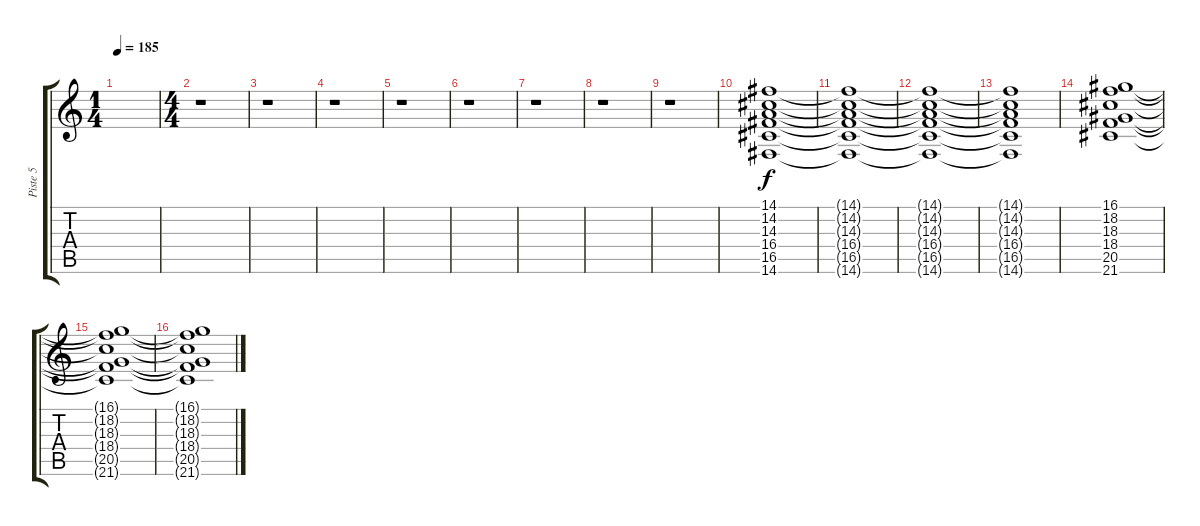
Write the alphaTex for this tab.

\track ("Piste 5" "Piste 5") {instrument stringensemble1}
\staff {score tabs}
\tuning (E4 B3 G3 D3 A2 E2) {hide}
\ts (1 4)
\tempo 185
\clef g2
\ks c
|
\ts (4 4)
r.1 |
r.1 |
r.1 |
r.1 |
r.1 |
r.1 |
r.1 |
r.1 |
\section ("" "")
(14.1 14.2 14.3 16.4 16.5 14.6).1 |
(14.1{t} 14.2{t} 14.3{t} 16.4{t} 16.5{t} 14.6{t}).1 |
(14.1{t} 14.2{t} 14.3{t} 16.4{t} 16.5{t} 14.6{t}).1 |
(14.1{t} 14.2{t} 14.3{t} 16.4{t} 16.5{t} 14.6{t}).1 |
(16.1 18.2 18.3 18.4 20.5 21.6).1 |
(16.1{t} 18.2{t} 18.3{t} 18.4{t} 20.5{t} 21.6{t}).1 |
(16.1{t} 18.2{t} 18.3{t} 18.4{t} 20.5{t} 21.6{t}).1
